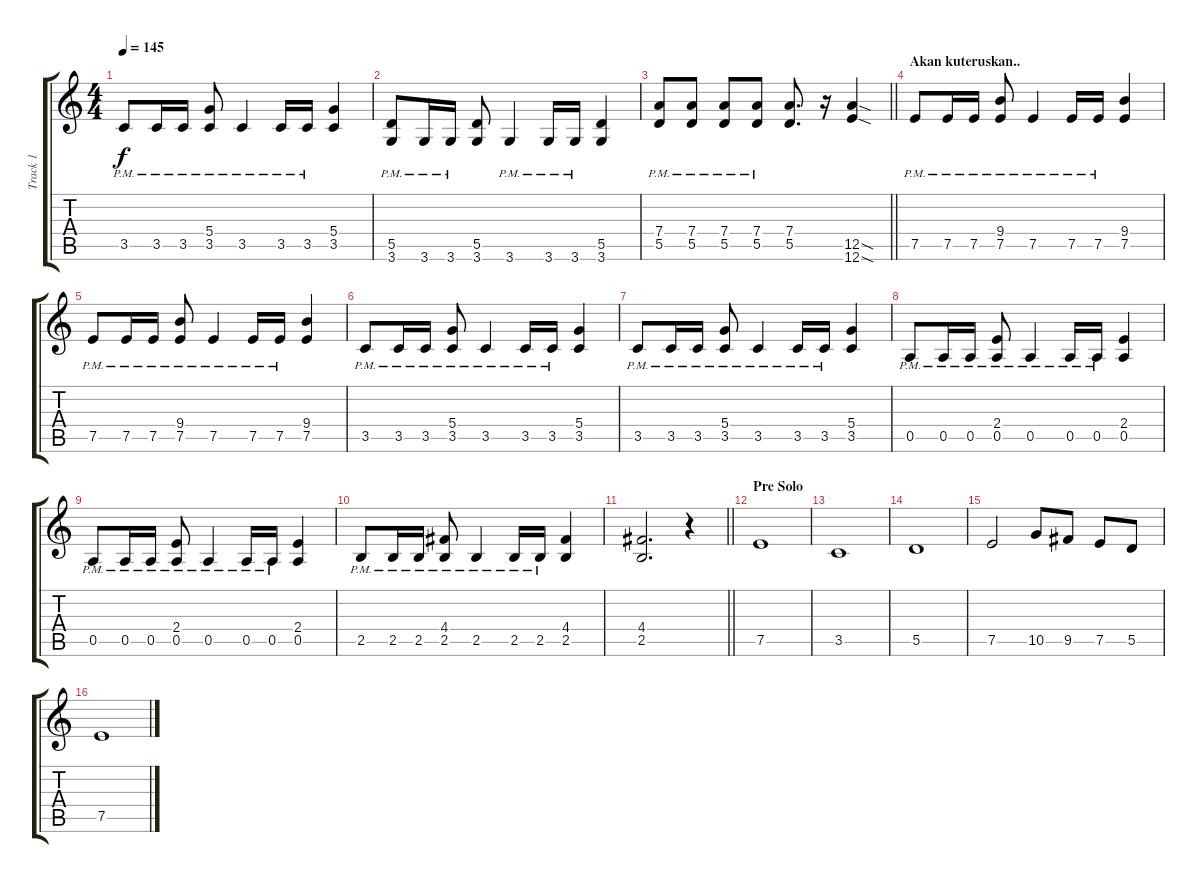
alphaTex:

\track ("Track 1" "Track 1") {instrument overdrivenguitar}
\staff {score tabs}
\tuning (E4 B3 G3 D3 A2 E2) {hide}
\ts (4 4)
\tempo 145
\clef g2
\ks c
3.5{pm}.8{dy f} 3.5{pm}.16 3.5{pm}.16 (5.4 3.5{pm}).8 3.5{pm}.4 3.5{pm}.16 3.5{pm}.16 (5.4 3.5).4 |
(5.5{pm} 3.6{pm}).8 3.6{pm}.16 3.6{pm}.16 (5.5 3.6).8 3.6{pm}.4 3.6{pm}.16 3.6{pm}.16 (5.5 3.6).4 |
\barLineRight lightlight
(7.4{pm} 5.5{pm}).8 (7.4{pm} 5.5{pm}).8 (7.4{pm} 5.5{pm}).8 (7.4{pm} 5.5{pm}).8 (7.4 5.5).8{d} r.16 (12.5{sod} 12.6{sod}).4 |
\section ("" "Akan kuteruskan..")
7.5{pm}.8 7.5{pm}.16 7.5{pm}.16 (9.4 7.5{pm}).8 7.5{pm}.4 7.5{pm}.16 7.5{pm}.16 (9.4 7.5).4 |
7.5{pm}.8 7.5{pm}.16 7.5{pm}.16 (9.4 7.5{pm}).8 7.5{pm}.4 7.5{pm}.16 7.5{pm}.16 (9.4 7.5).4 |
3.5{pm}.8 3.5{pm}.16 3.5{pm}.16 (5.4 3.5{pm}).8 3.5{pm}.4 3.5{pm}.16 3.5{pm}.16 (5.4 3.5).4 |
3.5{pm}.8 3.5{pm}.16 3.5{pm}.16 (5.4 3.5{pm}).8 3.5{pm}.4 3.5{pm}.16 3.5{pm}.16 (5.4 3.5).4 |
0.5{pm}.8 0.5{pm}.16 0.5{pm}.16 (2.4 0.5{pm}).8 0.5{pm}.4 0.5{pm}.16 0.5{pm}.16 (2.4 0.5).4 |
0.5{pm}.8 0.5{pm}.16 0.5{pm}.16 (2.4 0.5{pm}).8 0.5{pm}.4 0.5{pm}.16 0.5{pm}.16 (2.4 0.5).4 |
2.5{pm}.8 2.5{pm}.16 2.5{pm}.16 (4.4 2.5{pm}).8 2.5{pm}.4 2.5{pm}.16 2.5{pm}.16 (4.4 2.5).4 |
\barLineRight lightlight
(4.4 2.5).2{d} r.4 |
\section ("" "Pre Solo")
7.5.1 |
3.5.1 |
5.5.1 |
7.5.2 10.5.8 9.5.8 7.5.8 5.5.8 |
7.5.1
